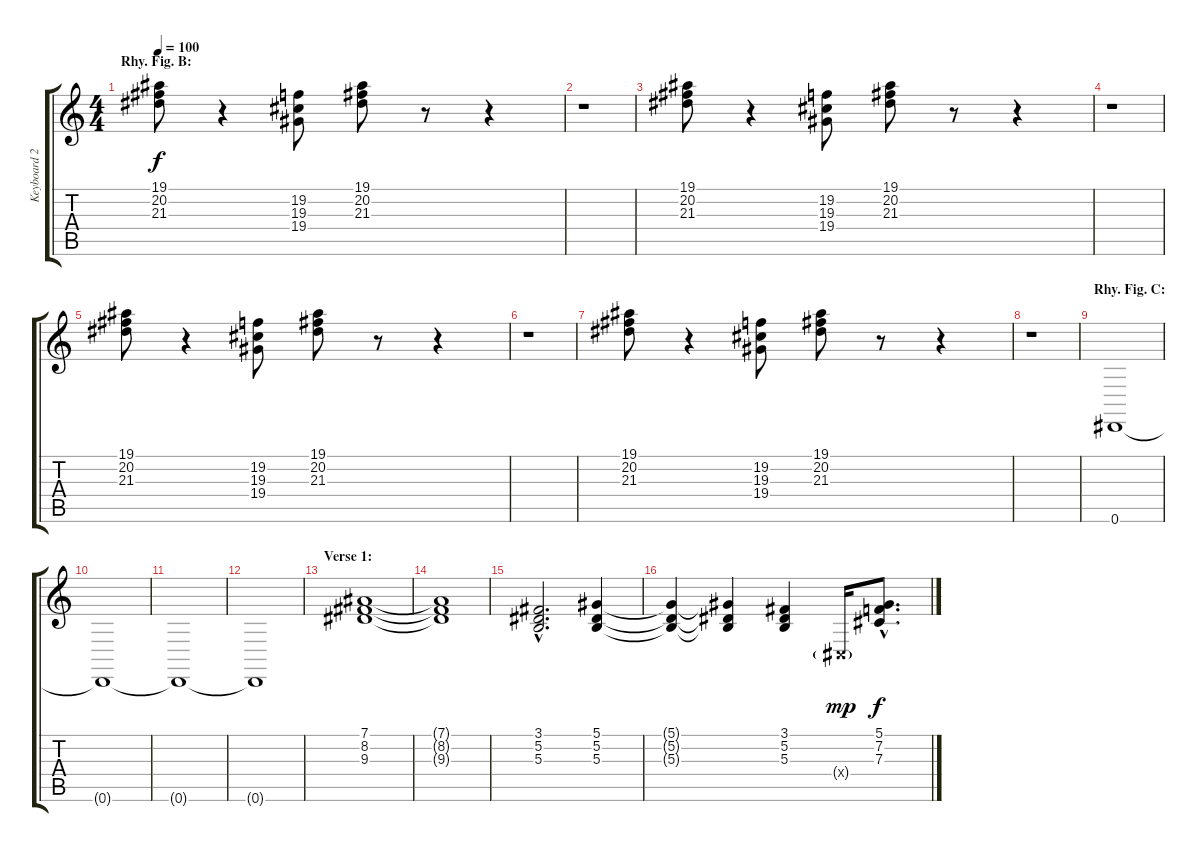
\track ("Keyboard 2" "Keyboard 2") {instrument stringensemble1}
\staff {score tabs}
\tuning (Eb4 Bb3 Gb3 Db3 Ab2 Eb2) {hide}
\ts (4 4)
\section ("" "Rhy. Fig. B:")
\tempo 100
\clef g2
\ks c
(19.1 20.2 21.3).8{dy f} r.4 (19.2 19.3 19.4).8 (19.1 20.2 21.3).8 r.8 r.4 |
r.1 |
(19.1 20.2 21.3).8 r.4 (19.2 19.3 19.4).8 (19.1 20.2 21.3).8 r.8 r.4 |
r.1 |
(19.1 20.2 21.3).8 r.4 (19.2 19.3 19.4).8 (19.1 20.2 21.3).8 r.8 r.4 |
r.1 |
(19.1 20.2 21.3).8 r.4 (19.2 19.3 19.4).8 (19.1 20.2 21.3).8 r.8 r.4 |
r.1 |
\section ("" "Rhy. Fig. C:")
0.6.1 |
0.6{t}.1 |
0.6{t}.1 |
0.6{t}.1 |
\section ("" "Verse 1:")
(7.1 8.2 9.3).1 |
(7.1{t} 8.2{t} 9.3{t}).1 |
(3.1{hac} 5.2{hac} 5.3{hac}).2{d} (5.1 5.2 5.3).4 |
(5.1{t} 5.2{t} 5.3{t}).4 (5.1{t} 5.2{t} 5.3{t}).4 (3.1 5.2 5.3).4 0.4{g x}.16{dy mp} (5.1{hac} 7.2{hac} 7.3{hac}).8{d dy f}
